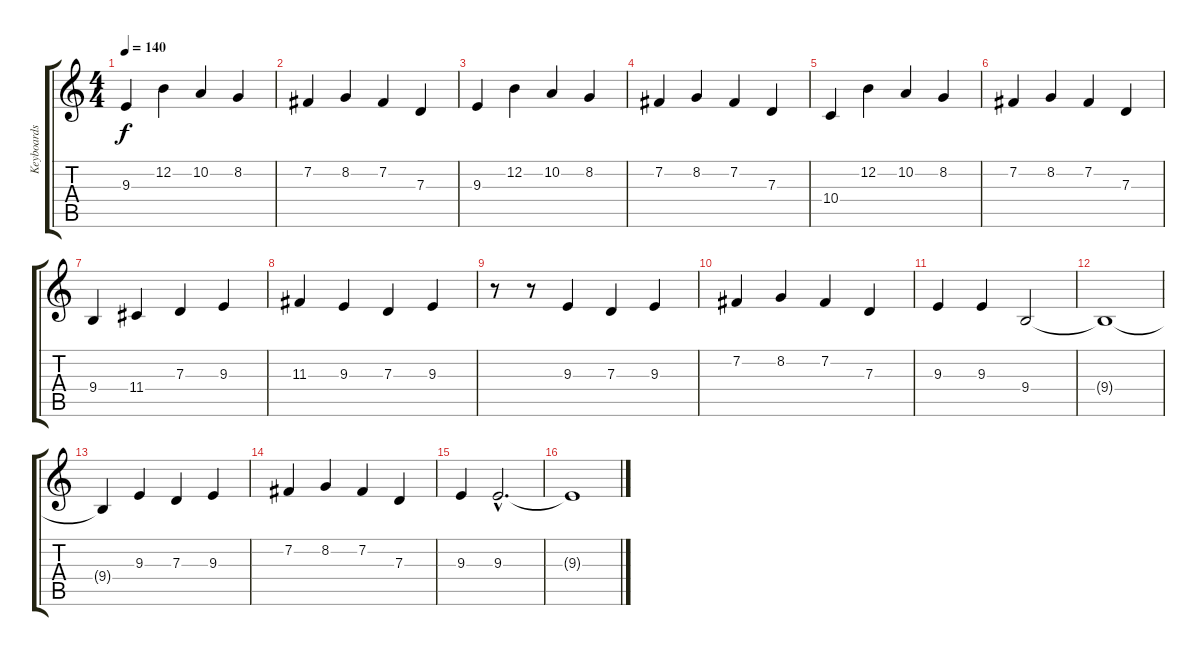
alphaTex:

\track ("Keyboards" "Keyboards") {instrument lead1square}
\staff {score tabs}
\tuning (E4 B3 G3 D3 A2 E2) {hide}
\ts (4 4)
\tempo 140
\clef g2
\ks c
9.3.4{dy f volume 14 instrument lead3calliope} 12.2.4 10.2.4 8.2.4 |
7.2.4 8.2.4 7.2.4 7.3.4 |
9.3.4 12.2.4 10.2.4 8.2.4 |
7.2.4 8.2.4 7.2.4 7.3.4 |
10.4.4 12.2.4 10.2.4 8.2.4 |
7.2.4 8.2.4 7.2.4 7.3.4 |
9.4.4 11.4.4 7.3.4 9.3.4 |
11.3.4 9.3.4 7.3.4 9.3.4 |
r.8{volume 12 instrument stringensemble1} r.8 9.3.4 7.3.4 9.3.4 |
7.2.4 8.2.4 7.2.4 7.3.4 |
9.3.4 9.3.4 9.4.2 |
9.4{t}.1 |
9.4{t}.4 9.3.4 7.3.4 9.3.4 |
7.2.4 8.2.4 7.2.4 7.3.4 |
9.3.4 9.3{hac}.2{d} |
9.3{t}.1
